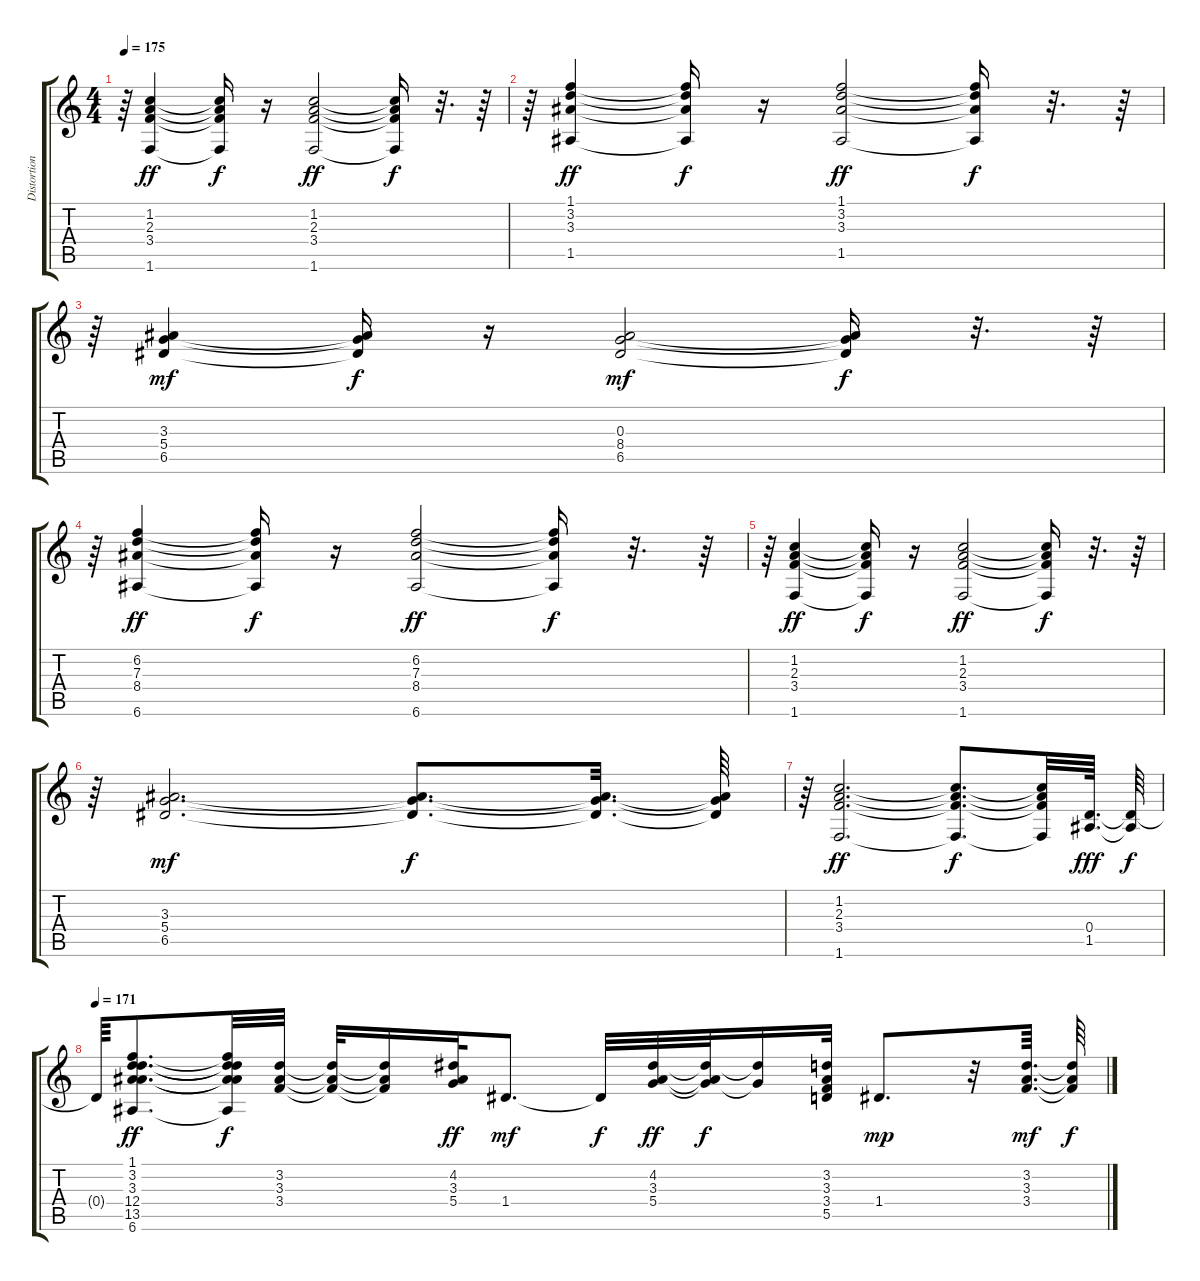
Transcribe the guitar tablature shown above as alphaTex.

\track ("Distortion" "Distortion") {instrument overdrivenguitar}
\staff {score tabs}
\tuning (E4 B3 G3 D3 A2 E2) {hide}
\ts (4 4)
\tempo 175
\clef g2
\ks c
r.64{dy f} (1.2 2.3 3.4 1.6).4{dy ff} (1.2{t} 2.3{t} 3.4{t} 1.6{t}).16{dy f} r.16 (1.2 2.3 3.4 1.6).2{dy ff} (1.2{t} 2.3{t} 3.4{t} 1.6{t}).16{dy f} r.32{d} r.64 |
r.64 (1.1 3.2 3.3 1.5).4{dy ff} (1.1{t} 3.2{t} 3.3{t} 1.5{t}).16{dy f} r.16 (1.1 3.2 3.3 1.5).2{dy ff} (1.1{t} 3.2{t} 3.3{t} 1.5{t}).16{dy f} r.32{d} r.64 |
r.64 (3.3 5.4 6.5).4{dy mf} (3.3{t} 5.4{t} 6.5{t}).16{dy f} r.16 (0.3 8.4 6.5).2{dy mf} (0.3{t} 8.4{t} 6.5{t}).16{dy f} r.32{d} r.64 |
r.64 (6.2 7.3 8.4 6.6).4{dy ff} (6.2{t} 7.3{t} 8.4{t} 6.6{t}).16{dy f} r.16 (6.2 7.3 8.4 6.6).2{dy ff} (6.2{t} 7.3{t} 8.4{t} 6.6{t}).16{dy f} r.32{d} r.64 |
r.64 (1.2 2.3 3.4 1.6).4{dy ff} (1.2{t} 2.3{t} 3.4{t} 1.6{t}).16{dy f} r.16 (1.2 2.3 3.4 1.6).2{dy ff} (1.2{t} 2.3{t} 3.4{t} 1.6{t}).16{dy f} r.32{d} r.64 |
r.64 (3.3 5.4 6.5).2{d dy mf} (3.3{t} 5.4{t} 6.5{t}).8{d dy f} (3.3{t} 5.4{t} 6.5{t}).32{d} (3.3{t} 5.4{t} 6.5{t}).64 |
r.64 (1.2 2.3 3.4 1.6).2{d dy ff} (1.2{t} 2.3{t} 3.4{t} 1.6{t}).8{d dy f} (1.2{t} 2.3{t} 3.4{t} 1.6{t}).32 (0.4 1.5).64{d dy fff} (0.4{t} 1.5{t}).64{dy f} |
\tempo 171
0.4{t}.64 (1.1 3.2 3.3 12.4 13.5 6.6).8{d dy ff} (1.1{t} 3.2{t} 3.3{t} 12.4{t} 13.5{t} 6.6{t}).32{dy f} (3.2 3.3 3.4).32 (3.2{t} 3.3{t} 3.4{t}).32 (3.2{t} 3.3{t} 3.4{t}).16 (4.2 3.3 5.4).32{dy ff} 1.4.8{d dy mf} 1.4{t}.32{dy f} (4.2 3.3 5.4).32{dy ff} (4.2{t} 3.3{t} 5.4{t}).32{dy f} (4.2{t} 5.4{t}).16 (3.2 3.3 3.4 5.5).32 1.4.8{d dy mp} r.32 (3.2 3.3 3.4).64{d dy mf} (3.2{t} 3.3{t} 3.4{t}).64{dy f}
